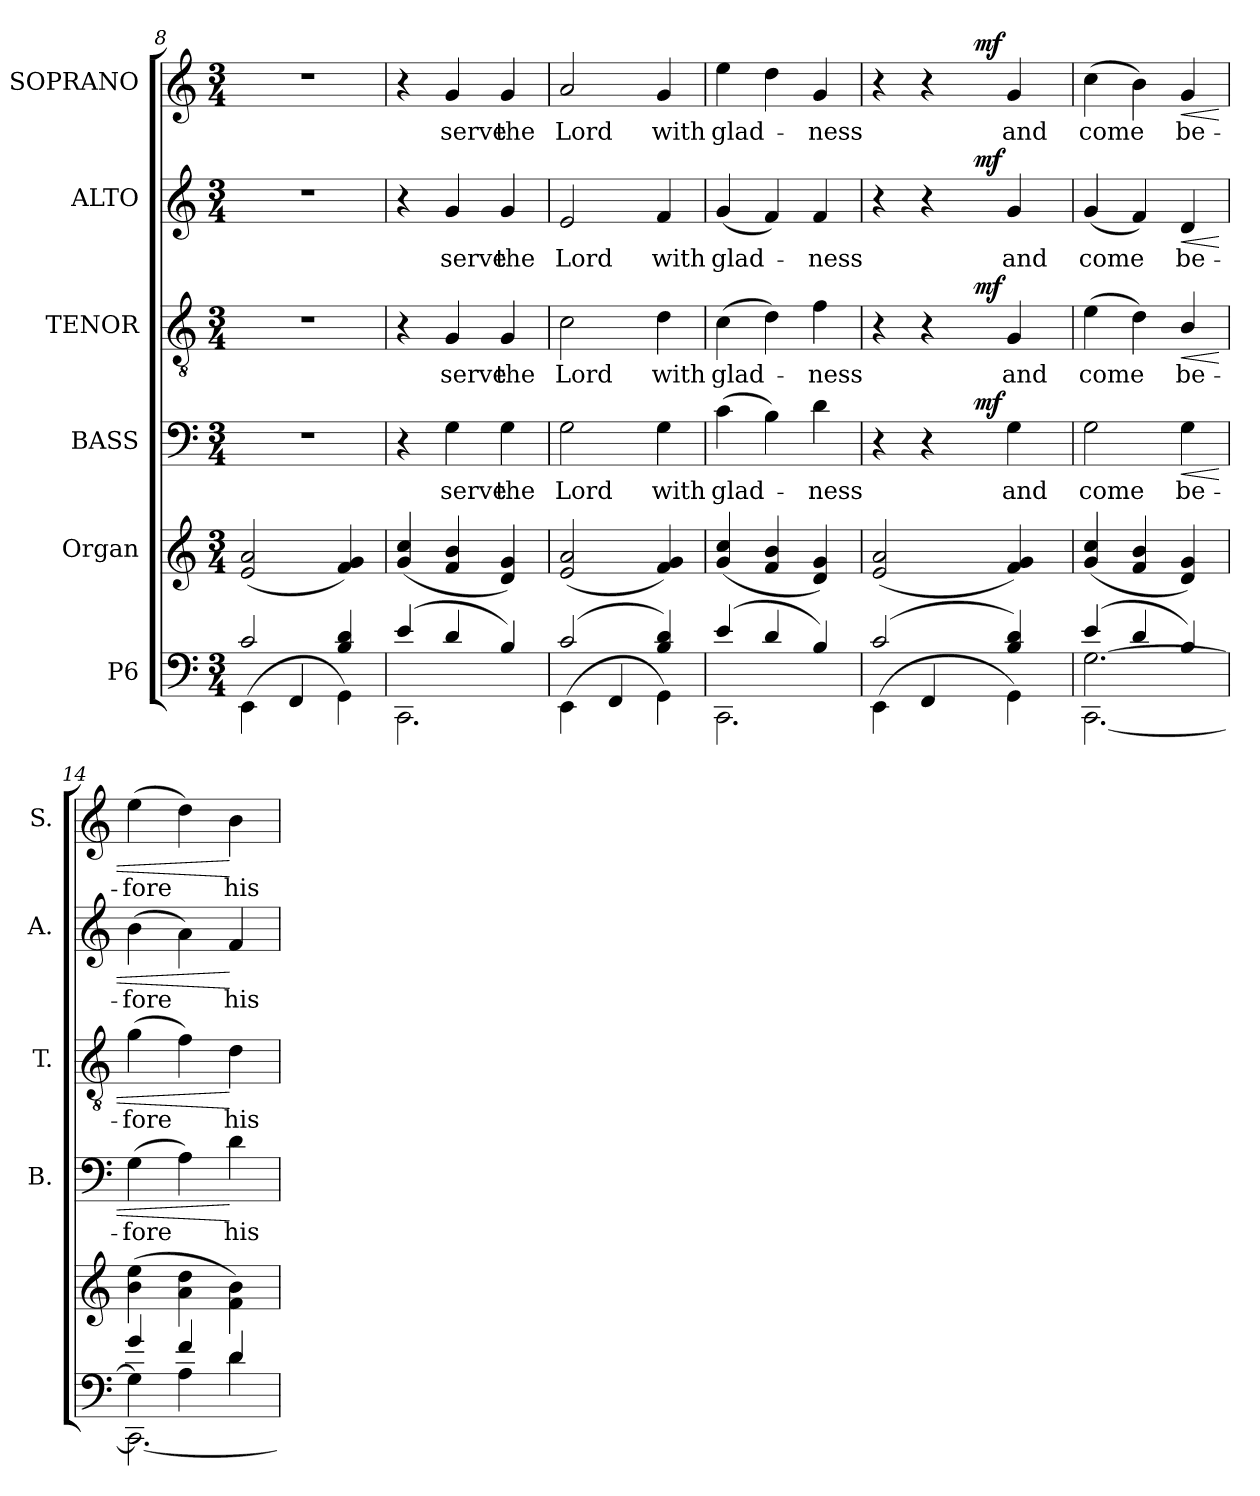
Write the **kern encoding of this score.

**kern	**kern	**kern	**text	**dynam	**kern	**text	**dynam	**kern	**text	**dynam	**kern	**text	**dynam
*part6	*part5	*part4	*part4	*part4	*part3	*part3	*part3	*part2	*part2	*part2	*part1	*part1	*part1
*staff6	*staff5	*staff4	*staff4	*staff4	*staff3	*staff3	*staff3	*staff2	*staff2	*staff2	*staff1	*staff1	*staff1
*I"P6	*I"Organ	*I"BASS	*	*	*I"TENOR	*	*	*I"ALTO	*	*	*I"SOPRANO	*	*
*	*	*I'B.	*	*	*I'T.	*	*	*I'A.	*	*	*I'S.	*	*
*clefF4	*clefG2	*clefF4	*	*	*clefGv2	*	*	*clefG2	*	*	*clefG2	*	*
*	*	*	*	*	*ITrd7c12	*	*	*	*	*	*	*	*
*k[]	*k[]	*k[]	*	*	*k[]	*	*	*k[]	*	*	*k[]	*	*
*C:	*C:	*C:	*	*	*C:	*	*	*C:	*	*	*C:	*	*
*M3/4	*M3/4	*M3/4	*	*	*M3/4	*	*	*M3/4	*	*	*M3/4	*	*
=8	=8	=8	=8	=8	=8	=8	=8	=8	=8	=8	=8	=8	=8
*^	*	*	*	*	*	*	*	*	*	*	*	*	*
!	!	!	!LO:N:vis=1	!	!	!LO:N:vis=1	!	!	!LO:N:vis=1	!	!	!LO:N:vis=1	!	!
2ci/	(4EEi\	(2ei/ 2ai	2.r	.	.	2.r	.	.	2.r	.	.	2.r	.	.
.	4FFi/	.	.	.	.	.	.	.	.	.	.	.	.	.
4Bi/ 4di	4GGi\)	4fi/ 4gi)	.	.	.	.	.	.	.	.	.	.	.	.
=9	=9	=9	=9	=9	=9	=9	=9	=9	=9	=9	=9	=9	=9	=9
(4ei/	2.CCi\	(4gi/ 4cci	4r	.	.	4r	.	.	4r	.	.	4r	.	.
!	!	!	!	!LO:LY:b:color=#000000	!	!	!	!	!	!	!	!	!	!
!	!	!	!	!	!	!	!LO:LY:b:color=#000000	!	!	!	!	!	!	!
!	!	!	!	!	!	!	!	!	!	!LO:LY:b:color=#000000	!	!	!	!
!	!	!	!	!	!	!	!	!	!	!	!	!	!LO:LY:b:color=#000000	!
4di/	.	4fi/ 4bi	4Gi\	serve	.	4GGi/	serve	.	4gi/	serve	.	4gi/	serve	.
!	!	!	!	!LO:LY:b:color=#000000	!	!	!	!	!	!	!	!	!	!
!	!	!	!	!	!	!	!LO:LY:b:color=#000000	!	!	!	!	!	!	!
!	!	!	!	!	!	!	!	!	!	!LO:LY:b:color=#000000	!	!	!	!
!	!	!	!	!	!	!	!	!	!	!	!	!	!LO:LY:b:color=#000000	!
4Bi/)	.	4di/ 4gi)	4Gi\	the	.	4GGi/	the	.	4gi/	the	.	4gi/	the	.
=10	=10	=10	=10	=10	=10	=10	=10	=10	=10	=10	=10	=10	=10	=10
!	!	!	!	!LO:LY:b:color=#000000	!	!	!	!	!	!	!	!	!	!
!	!	!	!	!	!	!	!LO:LY:b:color=#000000	!	!	!	!	!	!	!
!	!	!	!	!	!	!	!	!	!	!LO:LY:b:color=#000000	!	!	!	!
!	!	!	!	!	!	!	!	!	!	!	!	!	!LO:LY:b:color=#000000	!
(2ci/	(4EEi\	(2ei/ 2ai	2Gi\	Lord	.	2Ci\	Lord	.	2ei/	Lord	.	2ai/	Lord	.
.	4FFi/	.	.	.	.	.	.	.	.	.	.	.	.	.
!	!	!	!	!LO:LY:b:color=#000000	!	!	!	!	!	!	!	!	!	!
!	!	!	!	!	!	!	!LO:LY:b:color=#000000	!	!	!	!	!	!	!
!	!	!	!	!	!	!	!	!	!	!LO:LY:b:color=#000000	!	!	!	!
!	!	!	!	!	!	!	!	!	!	!	!	!	!LO:LY:b:color=#000000	!
4Bi/ 4di)	4GGi\)	4fi/ 4gi)	4Gi\	with	.	4Di\	with	.	4fi/	with	.	4gi/	with	.
=11	=11	=11	=11	=11	=11	=11	=11	=11	=11	=11	=11	=11	=11	=11
!	!	!	!	!LO:LY:b:color=#000000	!	!	!	!	!	!	!	!	!	!
!	!	!	!	!	!	!	!LO:LY:b:color=#000000	!	!	!	!	!	!	!
!	!	!	!	!	!	!	!	!	!	!LO:LY:b:color=#000000	!	!	!	!
!	!	!	!	!	!	!	!	!	!	!	!	!	!LO:LY:b:color=#000000	!
(4ei/	2.CCi\	(4gi/ 4cci	(4ci\	glad-	.	(4Ci\	glad-	.	(4gi/	glad-	.	4eei\	glad-	.
4di/	.	4fi/ 4bi	4Bi\)	.	.	4Di\)	.	.	4fi/)	.	.	4ddi\	.	.
!	!	!	!	!LO:LY:b:color=#000000	!	!	!	!	!	!	!	!	!	!
!	!	!	!	!	!	!	!LO:LY:b:color=#000000	!	!	!	!	!	!	!
!	!	!	!	!	!	!	!	!	!	!LO:LY:b:color=#000000	!	!	!	!
!	!	!	!	!	!	!	!	!	!	!	!	!	!LO:LY:b:color=#000000	!
4Bi/)	.	4di/ 4gi)	4di\	-ness	.	4Fi\	-ness	.	4fi/	-ness	.	4gi/	-ness	.
=12	=12	=12	=12	=12	=12	=12	=12	=12	=12	=12	=12	=12	=12	=12
*	*	*	*^	*	*	*^	*	*	*^	*	*	*^	*	*
(2ci/	(4EEi\	(2ei/ 2ai	4r	4ryy	.	.	4r	4ryy	.	.	4r	4ryy	.	.	4r	4ryy	.	.
.	4FFi/	.	4r	16ryy	.	.	4r	16ryy	.	.	4r	16ryy	.	.	4r	16ryy	.	.
.	.	.	.	32ryy	.	.	.	32ryy	.	.	.	32ryy	.	.	.	32ryy	.	.
.	.	.	.	64ryy	.	.	.	64ryy	.	.	.	64ryy	.	.	.	64ryy	.	.
.	.	.	.	128ryy	.	.	.	128ryy	.	.	.	128ryy	.	.	.	128ryy	.	.
.	.	.	.	256ryy	.	.	.	256ryy	.	.	.	256ryy	.	.	.	256ryy	.	.
.	.	.	.	1024ryy	.	.	.	1024ryy	.	.	.	1024ryy	.	.	.	1024ryy	.	.
.	.	.	.	4ryy	.	mf	.	4ryy	.	mf	.	4ryy	.	mf	.	4ryy	.	mf
!	!	!	!	!	!LO:LY:b:color=#000000	!	!	!	!	!	!	!	!	!	!	!	!	!
!	!	!	!	!	!	!	!	!	!LO:LY:b:color=#000000	!	!	!	!	!	!	!	!	!
!	!	!	!	!	!	!	!	!	!	!	!	!	!LO:LY:b:color=#000000	!	!	!	!	!
!	!	!	!	!	!	!	!	!	!	!	!	!	!	!	!	!	!LO:LY:b:color=#000000	!
4Bi/ 4di)	4GGi\)	4fi/ 4gi)	4Gi\	.	and	.	4GGi/	.	and	.	4gi/	.	and	.	4gi/	.	and	.
.	.	.	.	8ryy	.	.	.	8ryy	.	.	.	8ryy	.	.	.	8ryy	.	.
.	.	.	.	512.ryy	.	.	.	512.ryy	.	.	.	512.ryy	.	.	.	512.ryy	.	.
*	*	*	*v	*v	*	*	*	*	*	*	*v	*v	*	*	*v	*v	*	*
*	*	*	*	*	*	*v	*v	*	*	*	*	*	*	*	*
!!LO:PB:g=z
=13	=13	=13	=13	=13	=13	=13	=13	=13	=13	=13	=13	=13	=13	=13
*	*^	*	*	*	*	*	*	*	*	*	*	*	*	*
*	*	*	*	*^	*	*	*^	*	*	*^	*	*	*^	*	*
!	!	!	!	!	!	!LO:LY:b:color=#000000	!	!	!	!	!	!	!	!	!	!	!	!	!
*	*	*	*	*v	*v	*	*	*	*	*	*	*v	*v	*	*	*v	*v	*	*
*	*	*	*	*	*	*	*v	*v	*	*	*	*	*	*	*	*
*	*	*	*	*^	*	*	*^	*	*	*^	*	*	*^	*	*
!	!	!	!	!	!	!	!	!	!	!LO:LY:b:color=#000000	!	!	!	!	!	!	!	!	!
*	*	*	*	*v	*v	*	*	*	*	*	*	*v	*v	*	*	*v	*v	*	*
*	*	*	*	*	*	*	*v	*v	*	*	*	*	*	*	*	*
*	*	*	*	*^	*	*	*^	*	*	*^	*	*	*^	*	*
!	!	!	!	!	!	!	!	!	!	!	!	!	!	!LO:LY:b:color=#000000	!	!	!	!	!
*	*	*	*	*v	*v	*	*	*	*	*	*	*v	*v	*	*	*v	*v	*	*
*	*	*	*	*	*	*	*v	*v	*	*	*	*	*	*	*	*
*	*	*	*	*^	*	*	*^	*	*	*^	*	*	*^	*	*
!	!	!	!	!	!	!	!	!	!	!	!	!	!	!	!	!	!	!LO:LY:b:color=#000000	!
*	*	*	*	*v	*v	*	*	*	*	*	*	*v	*v	*	*	*v	*v	*	*
*	*	*	*	*	*	*	*v	*v	*	*	*	*	*	*	*	*
(4ei/	[2.CCi\	[2.Gi\	(4gi/ 4cci	2Gi\	come	.	(4Ei\	come	.	(4gi/	come	.	(4cci\	come	.
4di/	.	.	4fi/ 4bi	.	.	.	4Di\)	.	.	4fi/)	.	.	4bi\)	.	.
!	!	!	!	!	!LO:LY:b:color=#000000	!LO:HP:b	!	!	!	!	!	!	!	!	!
!	!	!	!	!	!	!	!	!LO:LY:b:color=#000000	!LO:HP:b	!	!	!	!	!	!
!	!	!	!	!	!	!	!	!	!	!	!LO:LY:b:color=#000000	!LO:HP:b	!	!	!
!	!	!	!	!	!	!	!	!	!	!	!	!	!	!LO:LY:b:color=#000000	!LO:HP:b
4Bi/)	.	.	4di/ 4gi)	4Gi\	be-	<	4BBi/	be-	<	4di/	be-	<	4gi/	be-	<
=14	=14	=14	=14	=14	=14	=14	=14	=14	=14	=14	=14	=14	=14	=14	=14
!	!	!	!	!	!LO:LY:b:color=#000000	!	!	!	!	!	!	!	!	!	!
!	!	!	!	!	!	!	!	!LO:LY:b:color=#000000	!	!	!	!	!	!	!
!	!	!	!	!	!	!	!	!	!	!	!LO:LY:b:color=#000000	!	!	!	!
!	!	!	!	!	!	!	!	!	!	!	!	!	!	!LO:LY:b:color=#000000	!
4gi/	2.CCi\_	4Gi\]	(4bi\ 4eei	(4Gi\	-fore	.	(4Gi\	-fore	.	(4bi\	-fore	.	(4eei\	-fore	.
4fi/	.	4Ai\	4ai\ 4ddi	4Ai\)	.	.	4Fi\)	.	.	4ai\)	.	.	4ddi\)	.	.
!	!	!	!	!	!LO:LY:b:color=#000000	!	!	!	!	!	!	!	!	!	!
!	!	!	!	!	!	!	!	!LO:LY:b:color=#000000	!	!	!	!	!	!	!
!	!	!	!	!	!	!	!	!	!	!	!LO:LY:b:color=#000000	!	!	!	!
!	!	!	!	!	!	!	!	!	!	!	!	!	!	!LO:LY:b:color=#000000	!
4di/	.	4di\	4fi\ 4bi)	4di\	his	[	4Di\	his	[	4fi/	his	[	4bi\	his	[
*v	*v	*v	*	*	*	*	*	*	*	*	*	*	*	*	*
=	=	=	=	=	=	=	=	=	=	=	=	=	=
*-	*-	*-	*-	*-	*-	*-	*-	*-	*-	*-	*-	*-	*-
